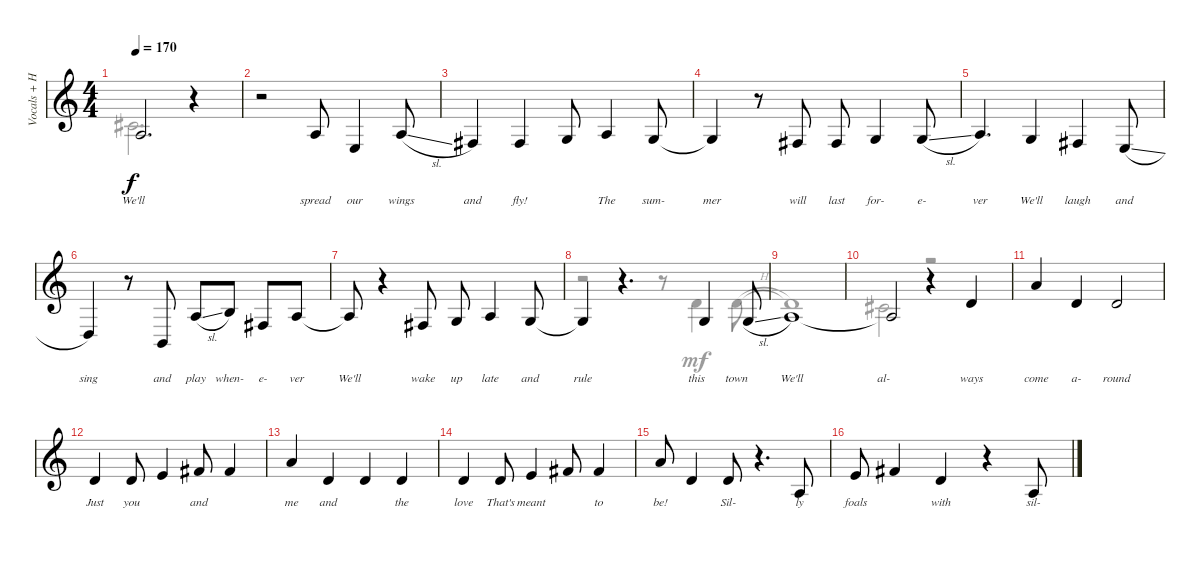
\track ("Vocals + Harmonies" "Vocals + H") {instrument shanai}
\staff {score}
\tuning (E4 B3 G3 D3 A2 E2) {hide}
\voice
\ts (4 4)
\tempo 170
\clef g2
\ks c
7.4{t}.2{d lyrics (0 "We'll") lyrics (1 "") lyrics (2 "") lyrics (3 "") lyrics (4 "") dy f} r.4 |
r.2 2.3.8{lyrics (0 "spread") lyrics (1 "") lyrics (2 "") lyrics (3 "") lyrics (4 "")} 2.4.4{lyrics (0 "our") lyrics (1 "") lyrics (2 "") lyrics (3 "") lyrics (4 "")} 7.4{sl}.8{lyrics (0 "wings") lyrics (1 "") lyrics (2 "") lyrics (3 "") lyrics (4 "")} |
4.4.4{lyrics (0 "and") lyrics (1 "") lyrics (2 "") lyrics (3 "") lyrics (4 "")} 4.4.4{lyrics (0 "fly!") lyrics (1 "") lyrics (2 "") lyrics (3 "") lyrics (4 "")} 5.4.8{lyrics (0 "") lyrics (1 "") lyrics (2 "") lyrics (3 "") lyrics (4 "")} 7.4.4{lyrics (0 "The") lyrics (1 "") lyrics (2 "") lyrics (3 "") lyrics (4 "")} 5.4.8{lyrics (0 "sum-") lyrics (1 "") lyrics (2 "") lyrics (3 "") lyrics (4 "")} |
5.4{t}.4{lyrics (0 "mer") lyrics (1 "") lyrics (2 "") lyrics (3 "") lyrics (4 "")} r.8 4.4.8{lyrics (0 "will") lyrics (1 "") lyrics (2 "") lyrics (3 "") lyrics (4 "")} 4.4.8{lyrics (0 "last") lyrics (1 "") lyrics (2 "") lyrics (3 "") lyrics (4 "")} 5.4.4{lyrics (0 "for-") lyrics (1 "") lyrics (2 "") lyrics (3 "") lyrics (4 "")} 5.4{sl}.8{lyrics (0 "e-") lyrics (1 "") lyrics (2 "") lyrics (3 "") lyrics (4 "")} |
7.4.4{d lyrics (0 "ver") lyrics (1 "") lyrics (2 "") lyrics (3 "") lyrics (4 "")} 5.4.4{lyrics (0 "We'll") lyrics (1 "") lyrics (2 "") lyrics (3 "") lyrics (4 "")} 4.4.4{lyrics (0 "laugh") lyrics (1 "") lyrics (2 "") lyrics (3 "") lyrics (4 "")} 2.4{sl}.8{lyrics (0 "and") lyrics (1 "") lyrics (2 "") lyrics (3 "") lyrics (4 "")} |
0.4.4{lyrics (0 "sing") lyrics (1 "") lyrics (2 "") lyrics (3 "") lyrics (4 "")} r.8 2.5.8{lyrics (0 "and") lyrics (1 "") lyrics (2 "") lyrics (3 "") lyrics (4 "")} 7.4{sl}.8{lyrics (0 "play") lyrics (1 "") lyrics (2 "") lyrics (3 "") lyrics (4 "")} 9.4.8{lyrics (0 "when-") lyrics (1 "") lyrics (2 "") lyrics (3 "") lyrics (4 "")} 4.4.8{lyrics (0 "e-") lyrics (1 "") lyrics (2 "") lyrics (3 "") lyrics (4 "")} 7.4.8{lyrics (0 "ver") lyrics (1 "") lyrics (2 "") lyrics (3 "") lyrics (4 "")} |
7.4{t}.8{lyrics (0 "We'll") lyrics (1 "") lyrics (2 "") lyrics (3 "") lyrics (4 "")} r.4 4.4.8{lyrics (0 "wake") lyrics (1 "") lyrics (2 "") lyrics (3 "") lyrics (4 "")} 5.4.8{lyrics (0 "up") lyrics (1 "") lyrics (2 "") lyrics (3 "") lyrics (4 "")} 7.4.4{lyrics (0 "late") lyrics (1 "") lyrics (2 "") lyrics (3 "") lyrics (4 "")} 5.4.8{lyrics (0 "and") lyrics (1 "") lyrics (2 "") lyrics (3 "") lyrics (4 "")} |
5.4{t}.4{lyrics (0 "rule") lyrics (1 "") lyrics (2 "") lyrics (3 "") lyrics (4 "")} r.4{d} 5.4.4{lyrics (0 "this") lyrics (1 "") lyrics (2 "") lyrics (3 "") lyrics (4 "")} 5.4{sl}.8{lyrics (0 "town") lyrics (1 "") lyrics (2 "") lyrics (3 "") lyrics (4 "")} |
7.4.1{lyrics (0 "We'll") lyrics (1 "") lyrics (2 "") lyrics (3 "") lyrics (4 "")} |
7.4{t}.2{lyrics (0 "al-") lyrics (1 "") lyrics (2 "") lyrics (3 "") lyrics (4 "")} r.4 3.2.4{lyrics (0 "ways") lyrics (1 "") lyrics (2 "") lyrics (3 "") lyrics (4 "")} |
5.1.4{lyrics (0 "come") lyrics (1 "") lyrics (2 "") lyrics (3 "") lyrics (4 "")} 3.2.4{lyrics (0 "a-") lyrics (1 "") lyrics (2 "") lyrics (3 "") lyrics (4 "")} 3.2.2{lyrics (0 "round") lyrics (1 "") lyrics (2 "") lyrics (3 "") lyrics (4 "")} |
3.2.4{lyrics (0 "Just") lyrics (1 "") lyrics (2 "") lyrics (3 "") lyrics (4 "")} 3.2.8{lyrics (0 "you") lyrics (1 "") lyrics (2 "") lyrics (3 "") lyrics (4 "")} 5.2.4{lyrics (0 "") lyrics (1 "") lyrics (2 "") lyrics (3 "") lyrics (4 "")} 7.2.8{lyrics (0 "and") lyrics (1 "") lyrics (2 "") lyrics (3 "") lyrics (4 "")} 7.2.4{lyrics (0 "") lyrics (1 "") lyrics (2 "") lyrics (3 "") lyrics (4 "")} |
5.1.4{lyrics (0 "me") lyrics (1 "") lyrics (2 "") lyrics (3 "") lyrics (4 "")} 3.2.4{lyrics (0 "and") lyrics (1 "") lyrics (2 "") lyrics (3 "") lyrics (4 "")} 3.2.4{lyrics (0 "") lyrics (1 "") lyrics (2 "") lyrics (3 "") lyrics (4 "")} 3.2.4{lyrics (0 "the") lyrics (1 "") lyrics (2 "") lyrics (3 "") lyrics (4 "")} |
3.2.4{lyrics (0 "love") lyrics (1 "") lyrics (2 "") lyrics (3 "") lyrics (4 "")} 3.2.8{lyrics (0 "That's") lyrics (1 "") lyrics (2 "") lyrics (3 "") lyrics (4 "")} 5.2.4{lyrics (0 "meant") lyrics (1 "") lyrics (2 "") lyrics (3 "") lyrics (4 "")} 7.2.8{lyrics (0 "") lyrics (1 "") lyrics (2 "") lyrics (3 "") lyrics (4 "")} 7.2.4{lyrics (0 "to") lyrics (1 "") lyrics (2 "") lyrics (3 "") lyrics (4 "")} |
5.1.8{lyrics (0 "be!") lyrics (1 "") lyrics (2 "") lyrics (3 "") lyrics (4 "")} 3.2.4{lyrics (0 "") lyrics (1 "") lyrics (2 "") lyrics (3 "") lyrics (4 "")} 3.2.8{lyrics (0 "Sil-") lyrics (1 "") lyrics (2 "") lyrics (3 "") lyrics (4 "")} r.4{d} 2.3.8{lyrics (0 "ly") lyrics (1 "") lyrics (2 "") lyrics (3 "") lyrics (4 "")} |
5.2.8{lyrics (0 "foals") lyrics (1 "") lyrics (2 "") lyrics (3 "") lyrics (4 "")} 7.2.4{lyrics (0 "") lyrics (1 "") lyrics (2 "") lyrics (3 "") lyrics (4 "")} 3.2.4{lyrics (0 "with") lyrics (1 "") lyrics (2 "") lyrics (3 "") lyrics (4 "")} r.4 2.3.8{lyrics (0 "sil-") lyrics (1 "") lyrics (2 "") lyrics (3 "") lyrics (4 "")}
\voice
\clef g2
\ottava regular
\simile none
\ks c
6.3{t}.2{d dy f} r.4 |
|
|
|
|
|
|
r.2 r.8 7.3.4{dy mf} 7.3{h}.8 |
7.3{t}.1 |
6.3.2 r.2 |
|
|
|
|
|
